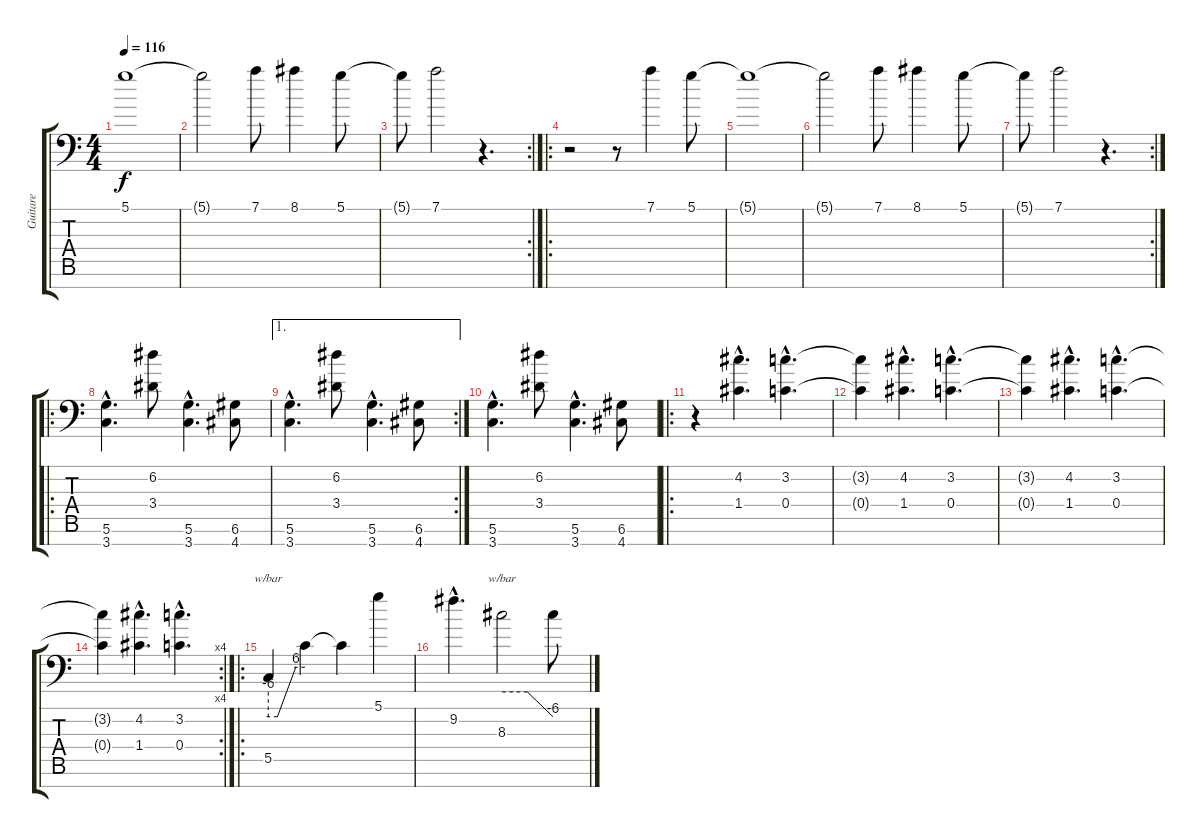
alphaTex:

\track ("Guitare" "Guitare") {instrument distortionguitar}
\staff {score tabs}
\tuning (D4 A3 F3 C3 G2 D2 A1) {hide}
\ts (4 4)
\tempo 116
\clef f4
\ks c
5.1{t}.1{dy f} |
5.1{t}.2 7.1.8 8.1.4 5.1.8 |
\rc 2
5.1{t}.8 7.1.2 r.4{d} |
\ro
r.2{volume 12 instrument electricguitarjazz} r.8 7.1.4 5.1.8 |
5.1{t}.1 |
5.1{t}.2 7.1.8 8.1.4 5.1.8 |
\rc 2
5.1{t}.8 7.1.2 r.4{d} |
\ro
(5.6{hac} 3.7{hac}).4{d volume 12 instrument distortionguitar} (6.2 3.4).8 (5.6{hac} 3.7{hac}).4{d} (6.6 4.7).8 |
\ae 1
\rc 2
(5.6{hac} 3.7{hac}).4{d volume 12} (6.2 3.4).8 (5.6{hac} 3.7{hac}).4{d} (6.6 4.7).8 |
(5.6{hac} 3.7{hac}).4{d volume 12} (6.2 3.4).8 (5.6{hac} 3.7{hac}).4{d} (6.6 4.7).8 |
\ro
r.4{volume 11 balance 12} (4.2{hac} 1.4{hac}).4{d} (3.2{hac} 0.4{hac}).4{d} |
(3.2{t} 0.4{t}).4 (4.2{hac} 1.4{hac}).4{d} (3.2{hac} 0.4{hac}).4{d} |
(3.2{t} 0.4{t}).4 (4.2{hac} 1.4{hac}).4{d} (3.2{hac} 0.4{hac}).4{d} |
\rc 4
(3.2{t} 0.4{t}).4 (4.2{hac} 1.4{hac}).4{d} (3.2{hac} 0.4{hac}).4{d} |
\ro
5.5.4{tbe (custom default 0 -24 15 -24 30 0 45 24 60 24)} 5.5{t}.4 5.5{t}.4 5.1.4 |
9.2{hac}.4{d} 8.3.2{tbe (custom default 0 0 30 0 60 -24)} 8.3{t}.8
